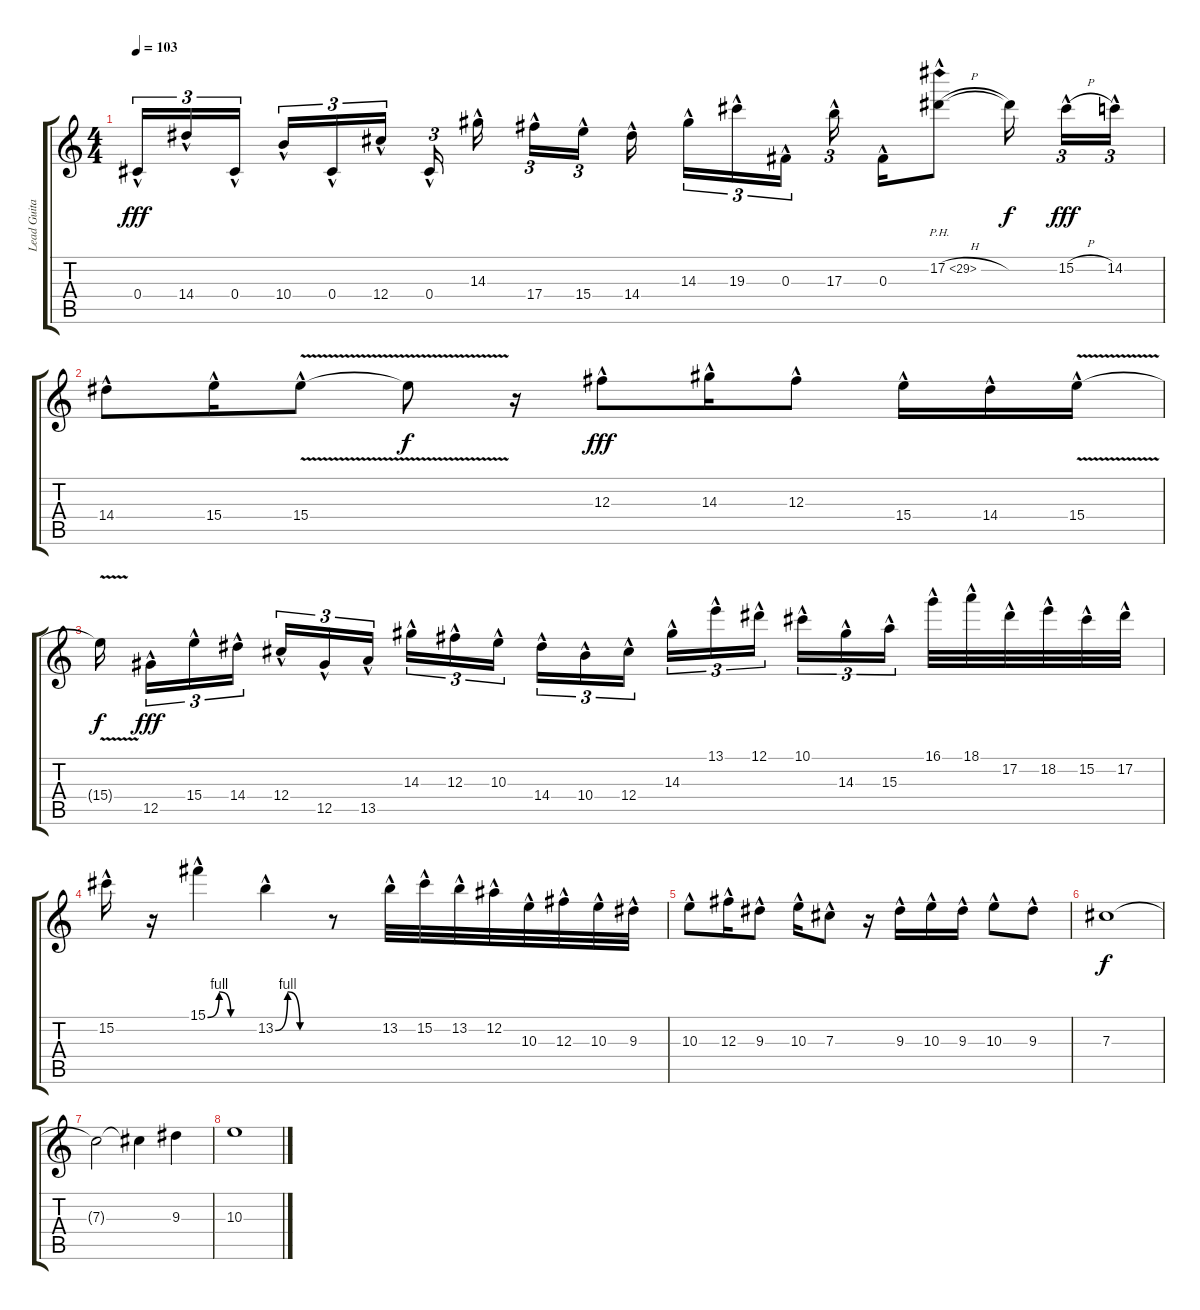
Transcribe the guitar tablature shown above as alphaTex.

\track ("Lead Guitar" "Lead Guita") {instrument distortionguitar}
\staff {score tabs}
\tuning (Eb4 Bb3 Gb3 Db3 Ab2 Db2) {hide}
\ts (4 4)
\tempo 103
\clef g2
\ks c
0.4{hac}.16{tu (3 2) dy fff} 14.4{hac}.16{tu (3 2)} 0.4{hac}.16{tu (3 2) beam splitsecondary} 10.4{hac}.16{tu (3 2)} 0.4{hac}.16{tu (3 2)} 12.4{hac}.16{tu (3 2)} 0.4{hac}.16{tu (3 2) beam splitsecondary} 14.3{hac}.16{beam splitsecondary} 17.4{hac}.16{tu (3 2)} 15.4{hac}.16{tu (3 2) beam splitsecondary} 14.4{hac}.16 14.3{hac}.16{tu (3 2)} 19.3{hac}.16{tu (3 2)} 0.3{hac}.16{tu (3 2) beam splitsecondary} 17.3{hac}.16{tu (3 2) beam splitsecondary} 0.3{hac}.16 17.2{ph 12 h hac}.8 17.2{t}.16{dy f beam splitsecondary} 15.2{h hac}.16{tu (3 2) dy fff} 14.2{hac}.16{tu (3 2)} |
14.4{hac}.8 15.4{hac}.16 15.4{v hac}.8 15.4{t}.8{dy f} r.16 12.3{hac}.8{dy fff} 14.3{hac}.16 12.3{hac}.8 15.4{hac}.16 14.4{hac}.16 15.4{v hac}.16 |
15.4{t}.16{dy f beam splitsecondary} 12.5{hac}.16{tu (3 2) dy fff} 15.4{hac}.16{tu (3 2)} 14.4{hac}.16{tu (3 2) beam splitsecondary} 12.4{hac}.16{tu (3 2)} 12.5{hac}.16{tu (3 2)} 13.5{hac}.16{tu (3 2) beam splitsecondary} 14.3{hac}.16{tu (3 2)} 12.3{hac}.16{tu (3 2)} 10.3{hac}.16{tu (3 2) beam splitsecondary} 14.4{hac}.16{tu (3 2)} 10.4{hac}.16{tu (3 2)} 12.4{hac}.16{tu (3 2) beam splitsecondary} 14.3{hac}.16{tu (3 2)} 13.1{hac}.16{tu (3 2)} 12.1{hac}.16{tu (3 2) beam splitsecondary} 10.1{hac}.16{tu (3 2)} 14.3{hac}.16{tu (3 2)} 15.3{hac}.16{tu (3 2) beam splitsecondary} 16.1{hac}.32 18.1{hac}.32 17.2{hac}.32 18.2{hac}.32 15.2{hac}.32 17.2{hac}.32 |
15.2{hac}.16 r.16 15.1{be (custom 0 0 15 4 30 0 60 0) hac}.4 13.2{be (custom 0 0 15 4 30 0 60 0) hac}.4 r.8 13.2{hac}.32 15.2{hac}.32 13.2{hac}.32 12.2{hac}.32 10.3{hac}.32 12.3{hac}.32 10.3{hac}.32 9.3{hac}.32 |
10.3{hac}.8 12.3{hac}.16 9.3{hac}.8 10.3{hac}.16 7.3{hac}.8 r.16 9.3{hac}.16 10.3{hac}.16 9.3{hac}.16 10.3{hac}.8 9.3{hac}.8 |
7.3.1{dy f volume 10 instrument electricguitarclean} |
7.3{t}.2 7.3{t}.4 9.3.4 |
10.3.1
